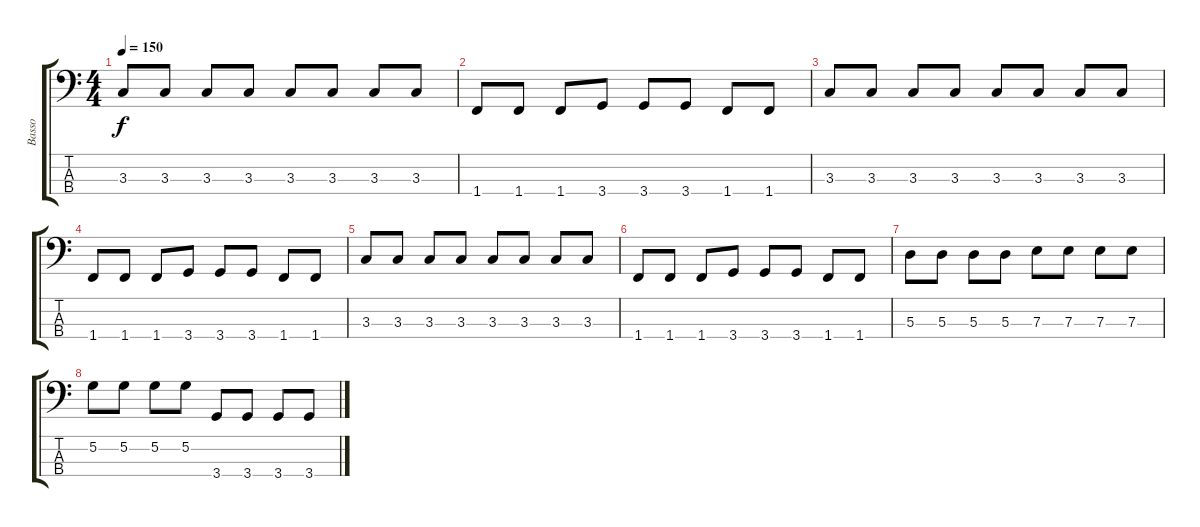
\track ("Basso" "Basso") {instrument electricbasspick}
\staff {score tabs}
\tuning (G2 D2 A1 E1) {hide}
\ts (4 4)
\tempo 150
\clef f4
\ks c
3.3.8{dy f} 3.3.8 3.3.8 3.3.8 3.3.8 3.3.8 3.3.8 3.3.8 |
1.4.8 1.4.8 1.4.8 3.4.8 3.4.8 3.4.8 1.4.8 1.4.8 |
3.3.8 3.3.8 3.3.8 3.3.8 3.3.8 3.3.8 3.3.8 3.3.8 |
1.4.8 1.4.8 1.4.8 3.4.8 3.4.8 3.4.8 1.4.8 1.4.8 |
3.3.8 3.3.8 3.3.8 3.3.8 3.3.8 3.3.8 3.3.8 3.3.8 |
1.4.8 1.4.8 1.4.8 3.4.8 3.4.8 3.4.8 1.4.8 1.4.8 |
5.3.8 5.3.8 5.3.8 5.3.8 7.3.8 7.3.8 7.3.8 7.3.8 |
5.2.8 5.2.8 5.2.8 5.2.8 3.4.8 3.4.8 3.4.8 3.4.8
